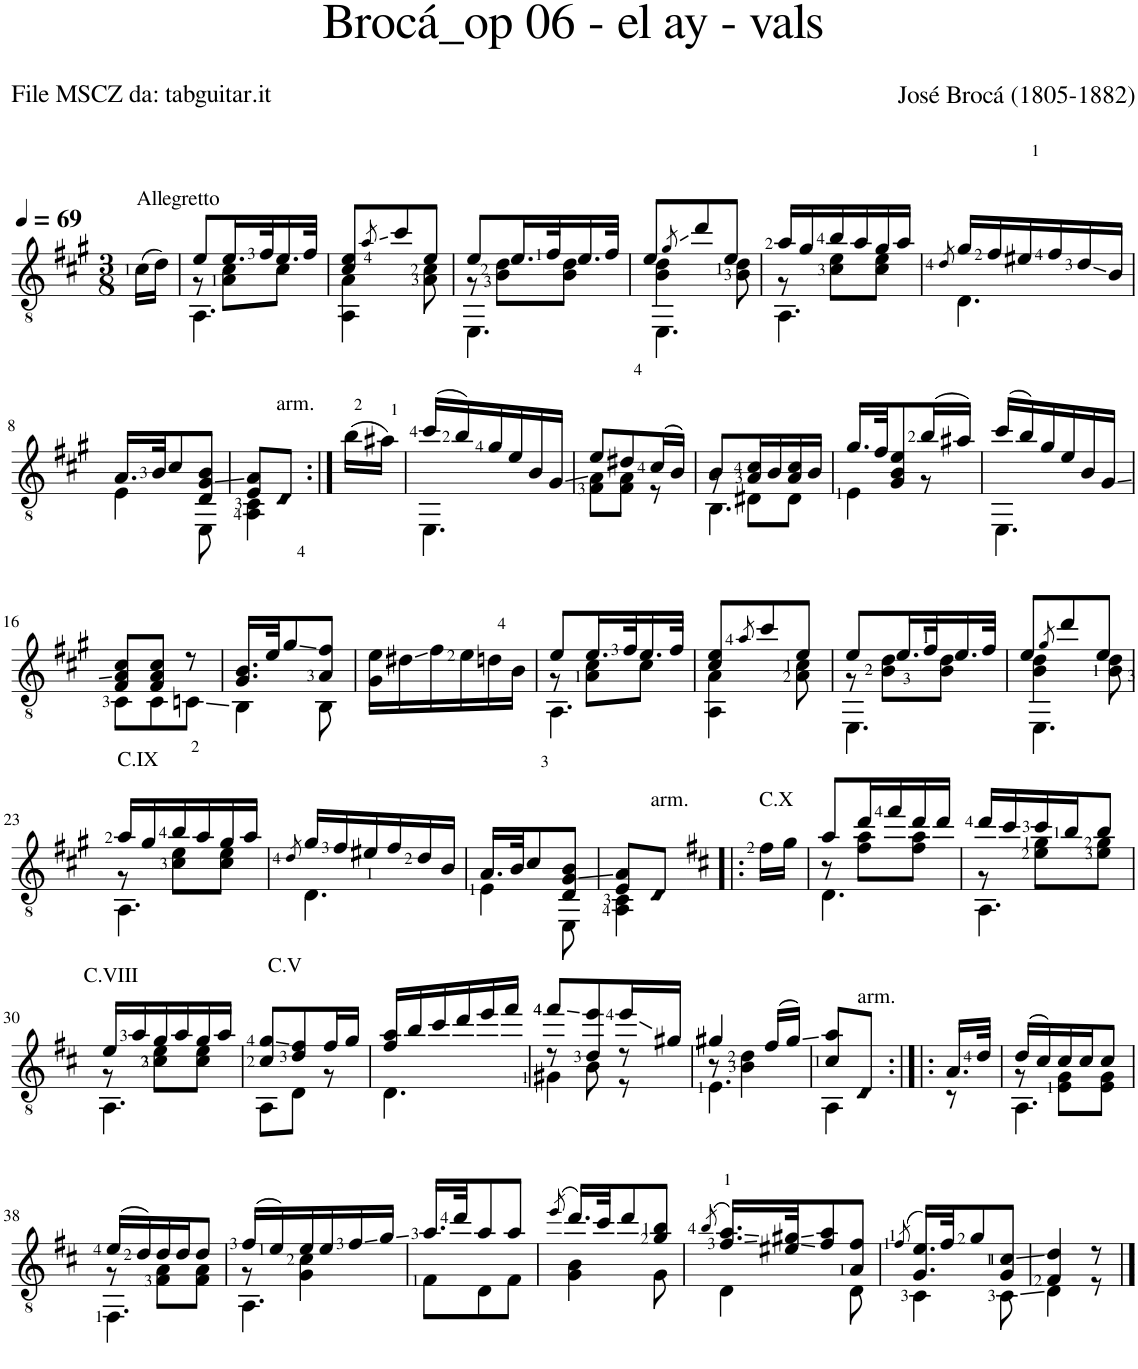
**kern
*part1
*staff1
*I"Guitar
*I'Guit.
*clefGv2
*k[f#c#g#]
*M3/8
*MM69
=1
!LO:TX:a:t=Allegretto
(16c#\LL
16d\JJ)
=2
*^
*	*^
8e/L	8r	4.AA\
16.e/L	8A\ 8c#\L	.
32f#/K	.	.
16.e/	8c#\J	.
32f#/JJk	.	.
*	*v	*v
=3	=3
8c#/ 8e/L	4AA\ 4A\
8qa/	.
8cc#/	.
8e/J	8A\ 8c#\
=4	=4
*	*^
8e/L	8r	4.EE\
16.e/L	8B\ 8d\L	.
32f#/K	.	.
16.e/	8B\ 8d\J	.
32f#/JJk	.	.
=5	=5	=5
8e/L	4B\ 4d\	4.EE\
8qg#/	.	.
8dd/	.	.
8e/J	8B\ 8d\	.
=6	=6	=6
16a/LL	8r	4.AA\
16g#/	.	.
16b/	8c#\ 8e\L	.
16a/	.	.
16g#/	8c#\ 8e\J	.
16a/JJ	.	.
*v	*v	*v
=7
8qd/
*^
16g#/LL	4.D\
16f#/	.
16e#X/	.
16f#/	.
16d/	.
16B/JJ	.
!!LO:LB:g=z	!!
=8	=8
16.A/LL	4E\
32B/JK	.
8c#/	.
8D/ 8G#/ 8B/J	8EE\
=9	=9
8E/ 8A/L	4AA\ 4C#\
!LO:TX:a:t=arm.	!
!LO:N:head=diamond	!
8D/J	.
*v	*v
=10:|!
(16b\LL
16a#X\JJ)
=11
*^
(16cc#/LL	4.EE\
16b/)	.
16g#/	.
16e/	.
16B/	.
16G#/JJ	.
=12	=12
8e/L	8F#\ 8A\L
8d#X/	8F#\ 8A\J
(16c#/L	8r
16B/JJ)	.
=13	=13
*	*^
8B/L	8r	4.BB\
16A/ 16c#/L	8D#X\L	.
16B/	.	.
16A/ 16c#/	8D#\J	.
16B/JJ	.	.
*	*v	*v
=14	=14
16.g#/LL	4E\
32f#/JK	.
8G#/ 8B/ 8e/	.
(16b/L	8r
16a#X/JJ)	.
=15	=15
(16cc#/LL	4.EE\
16b/)	.
16g#/	.
16e/	.
16B/	.
16G#/JJ	.
!!LO:LB:g=z	!!
=16	=16
8F#/ 8A/ 8c#/L	8C#\L
8F#/ 8A/ 8c#/J	8C#\
8r	8Cn<\J
=17	=17
16.G#/ 16.B/LL	4BB\
32e/JK	.
8g#/	.
8A/ 8f#/J	8BB\
*v	*v
=18
16G#\ 16e\LL
16d#X\
16f#\
16e\
16dn\
16B\JJ
=19
*^
*	*^
8e/L	8r	4.AA\
16.e/L	8A\ 8c#\L	.
32f#/K	.	.
16.e/	8c#\J	.
32f#/JJk	.	.
*	*v	*v
=20	=20
8c#/ 8e/L	4AA\ 4A\
8qa/	.
8cc#/	.
8e/J	8A\ 8c#\
=21	=21
*	*^
8e/L	8r	4.EE\
16.e/L	8B\ 8d\L	.
32f#/K	.	.
16.e/	8B\ 8d\J	.
32f#/JJk	.	.
=22	=22	=22
8e/L	4B\ 4d\	4.EE\
8qg#/	.	.
8dd/	.	.
8e/J	8B\ 8d\	.
!!LO:LB:g=z	!!	!!
=23	=23	=23
!LO:TX:a:t=C.IX	!	!
16a/LL	8r	4.AA\
16g#/	.	.
16b/	8c#\ 8e\L	.
16a/	.	.
16g#/	8c#\ 8e\J	.
16a/JJ	.	.
*v	*v	*v
=24
8qd/
*^
16g#/LL	4.D\
16f#/	.
16e#X/	.
16f#/	.
16d/	.
16B/JJ	.
=25	=25
16.A/LL	4E\
32B/JK	.
8c#/	.
8D/ 8G#/ 8B/J	8EE\
=26	=26
8E/ 8A/L	4AA\ 4C#\
!LO:TX:a:t=arm.	!
!LO:N:head=diamond	!
8D/J	.
*v	*v
=27!|:
*k[f#c#]
!LO:TX:a:t=C.X
16f#\LL
16g\JJ
=28
*^
*	*^
8a/L	8r	4.D\
16dd/L	8f#\ 8a\L	.
16ff#/	.	.
16dd/	8f#\ 8a\J	.
16dd/JJ	.	.
=29	=29	=29
16dd/LL	8r	4.AA\
16cc#/	.	.
16cc#/	8e\ 8g\L	.
16b/J	.	.
8b/J	8e\ 8g\J	.
!!LO:LB:g=z	!!	!!
=30	=30	=30
!LO:TX:a:t=C.VIII	!	!
16e/LL	8r	4.AA\
16a/	.	.
16g/	8c#\ 8e\L	.
16a/	.	.
16g/	8c#\ 8e\J	.
16a/JJ	.	.
*	*v	*v
=31	=31
!LO:TX:a:t=C.V	!
8c#/ 8g/L	8AA\L
8d/ 8f#/	8D\J
16f#/L	8r
16g/JJ	.
=32	=32
16f#/ 16a/LL	4.D\
16b/	.
16cc#/	.
16dd/	.
16ee/	.
16ff#/JJ	.
=33	=33
*	*^
8ff#/L	8r	4G#X\
8d/ 8ee/	8B\	.
16ee/L	8r	8r
16g#X/JJ	.	.
=34	=34	=34
4g#X/	8r	4.E\
.	4B\ 4d\	.
(16f#/LL	.	.
16g#/JJ)	.	.
*	*v	*v
=35	=35
8c#/ 8a/L	4AA\
!LO:TX:a:t=arm.	!
!LO:N:head=diamond	!
8D/J	.
=36:|!|:	=36:|!|:
16.A/LL	8r
32d/JJk	.
=37	=37
*	*^
(16d/LL	8r	4.AA\
16c#/)	.	.
16c#/	8E\ 8G\L	.
16c#/J	.	.
8c#/J	8E\ 8G\J	.
!!LO:LB:g=z	!!	!!
=38	=38	=38
(16e/LL	8r	4.FF#\
16d/)	.	.
16d/	8F#\ 8A\L	.
16d/J	.	.
8d/J	8F#\ 8A\J	.
=39	=39	=39
(16f#/LL	8r	4.AA\
16e/)	.	.
16e/	4G\ 4c#\	.
16e/	.	.
16f#/	.	.
16g/JJ	.	.
*	*v	*v
=40	=40
16.a/LL	8F#\L
32dd/JK	.
8a/	8D\
8a/J	8F#\J
=41	=41
(8qee/	.
16.dd/LL)	4G\ 4B\
32cc#/JK	.
8dd/	.
8g/ 8b/J	8G\
=42	=42
(8qb/	.
16.f#/ 16.a/LL)	4D\
32e#X/ 32g#X/JK	.
8f#/ 8a/	.
8A/ 8f#/J	8D\
=43	=43
(8qf#/	.
16.G/ 16.e/LL)	4C#\
32f#/JK	.
8g/	.
8G/ 8c#/J	8C#\
=44	=44
4F#/ 4d/	4D\
8r	8r
*v	*v
==
*-
